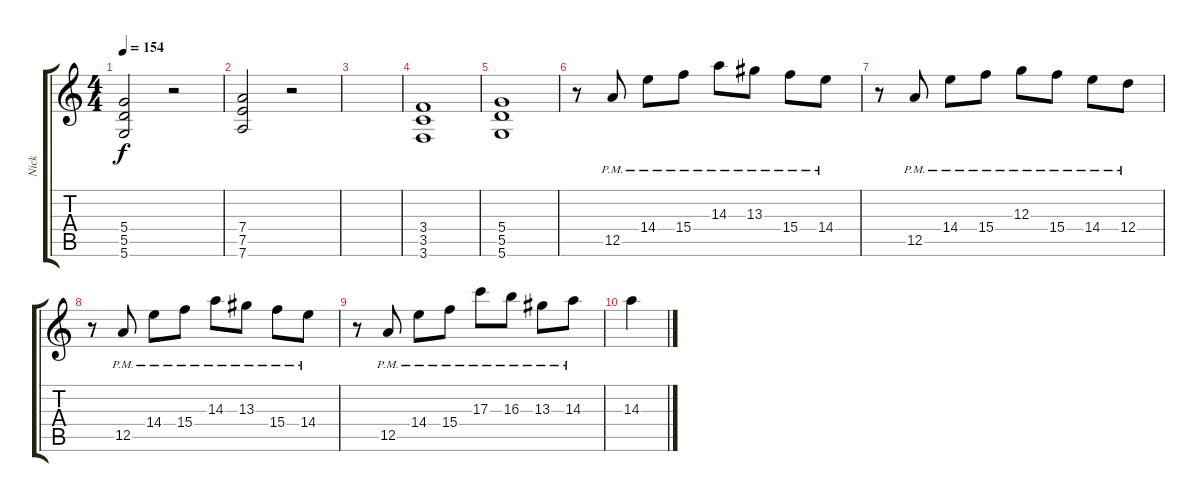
\track ("Nick " "Nick ") {instrument distortionguitar}
\staff {score tabs}
\tuning (E4 B3 G3 D3 A2 D2) {hide}
\ts (4 4)
\tempo 154
\clef g2
\ks c
(5.4 5.5 5.6).2{dy f} r.2 |
(7.4 7.5 7.6).2{volume 11 instrument distortionguitar} r.2 |
|
(3.4 3.5 3.6).1 |
(5.4 5.5 5.6).1 |
r.8 12.5{pm}.8 14.4{pm}.8 15.4{pm}.8 14.3{pm}.8 13.3{pm}.8 15.4{pm}.8 14.4{pm}.8 |
r.8 12.5{pm}.8 14.4{pm}.8 15.4{pm}.8 12.3{pm}.8 15.4{pm}.8 14.4{pm}.8 12.4{pm}.8 |
r.8 12.5{pm}.8 14.4{pm}.8 15.4{pm}.8 14.3{pm}.8 13.3{pm}.8 15.4{pm}.8 14.4{pm}.8 |
r.8 12.5{pm}.8 14.4{pm}.8 15.4{pm}.8 17.3{pm}.8 16.3{pm}.8 13.3{pm}.8 14.3{pm}.8 |
14.3.4
